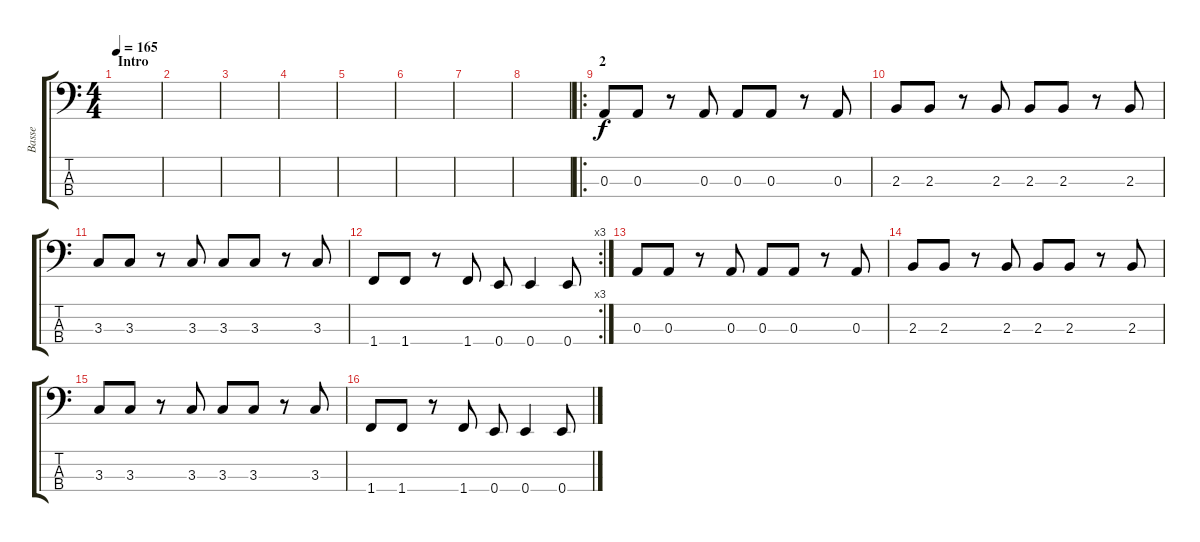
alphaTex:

\track ("Basse" "Basse") {instrument electricbassfinger}
\staff {score tabs}
\tuning (G2 D2 A1 E1) {hide}
\ts (4 4)
\section ("" "Intro")
\tempo 165
\clef f4
\ks c
|
|
|
|
|
|
|
|
\ro
\section ("" "2")
0.3.8 0.3.8 r.8 0.3.8 0.3.8 0.3.8 r.8 0.3.8 |
2.3.8 2.3.8 r.8 2.3.8 2.3.8 2.3.8 r.8 2.3.8 |
3.3.8 3.3.8 r.8 3.3.8 3.3.8 3.3.8 r.8 3.3.8 |
\rc 3
1.4.8 1.4.8 r.8 1.4.8 0.4.8 0.4.4 0.4.8 |
0.3.8 0.3.8 r.8 0.3.8 0.3.8 0.3.8 r.8 0.3.8 |
2.3.8 2.3.8 r.8 2.3.8 2.3.8 2.3.8 r.8 2.3.8 |
3.3.8 3.3.8 r.8 3.3.8 3.3.8 3.3.8 r.8 3.3.8 |
1.4.8 1.4.8 r.8 1.4.8 0.4.8 0.4.4 0.4.8
